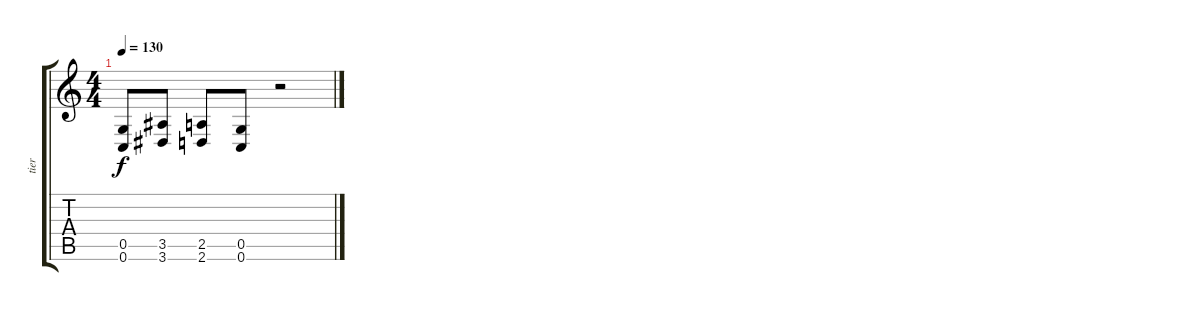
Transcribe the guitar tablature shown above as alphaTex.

\track ("tier" "tier") {mute instrument distortionguitar}
\staff {score tabs}
\tuning (D4 A3 F3 C3 G2 C2) {hide}
\ts (4 4)
\tempo 130
\clef g2
\ks c
(0.5 0.6).8{dy f} (3.5 3.6).8 (2.5 2.6).8 (0.5 0.6).8 r.2
